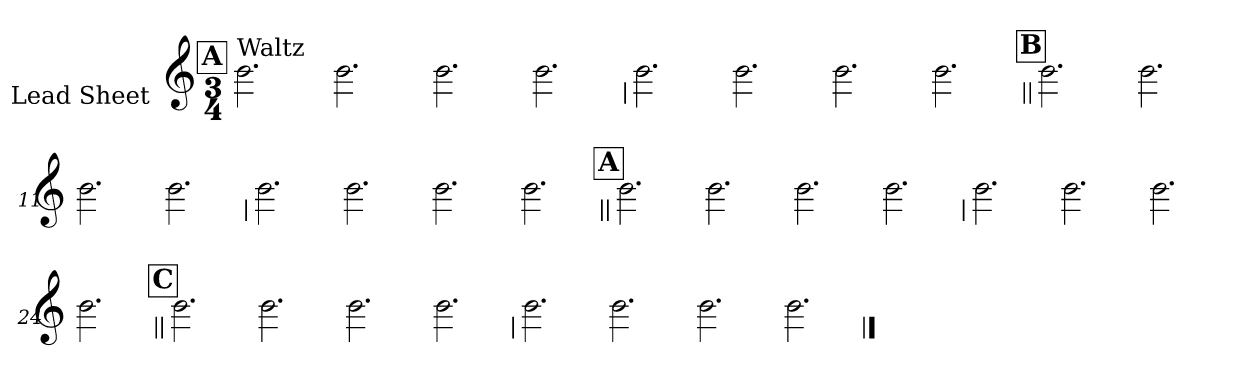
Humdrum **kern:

**kern
*part1
*staff1
*I"Lead Sheet
*stria0
*clefG2
*k[]
*C:
*M3/4
!!LO:REH:place=s1:a:t=A
=1||
!LO:TX:a:t=Waltz
2.b
=2-
2.b
=3-
2.b
=4-
2.b
!!LO:LB:g=z
=5
2.b
=6-
2.b
=7-
2.b
=8-
2.b
!!LO:LB:g=z
!!LO:REH:place=s1:a:t=B
=9||
2.b
=10-
2.b
=11-
2.b
=12-
2.b
!!LO:LB:g=z
=13
2.b
=14-
2.b
=15-
2.b
=16-
2.b
!!LO:LB:g=z
!!LO:REH:place=s1:a:t=A
=17||
2.b
=18-
2.b
=19-
2.b
=20-
2.b
!!LO:LB:g=z
=21
2.b
=22-
2.b
=23-
2.b
=24-
2.b
!!LO:LB:g=z
!!LO:REH:place=s1:a:t=C
=25||
2.b
=26-
2.b
=27-
2.b
=28-
2.b
!!LO:LB:g=z
=29
2.b
=30-
2.b
=31-
2.b
=32-
2.b
==
*-
